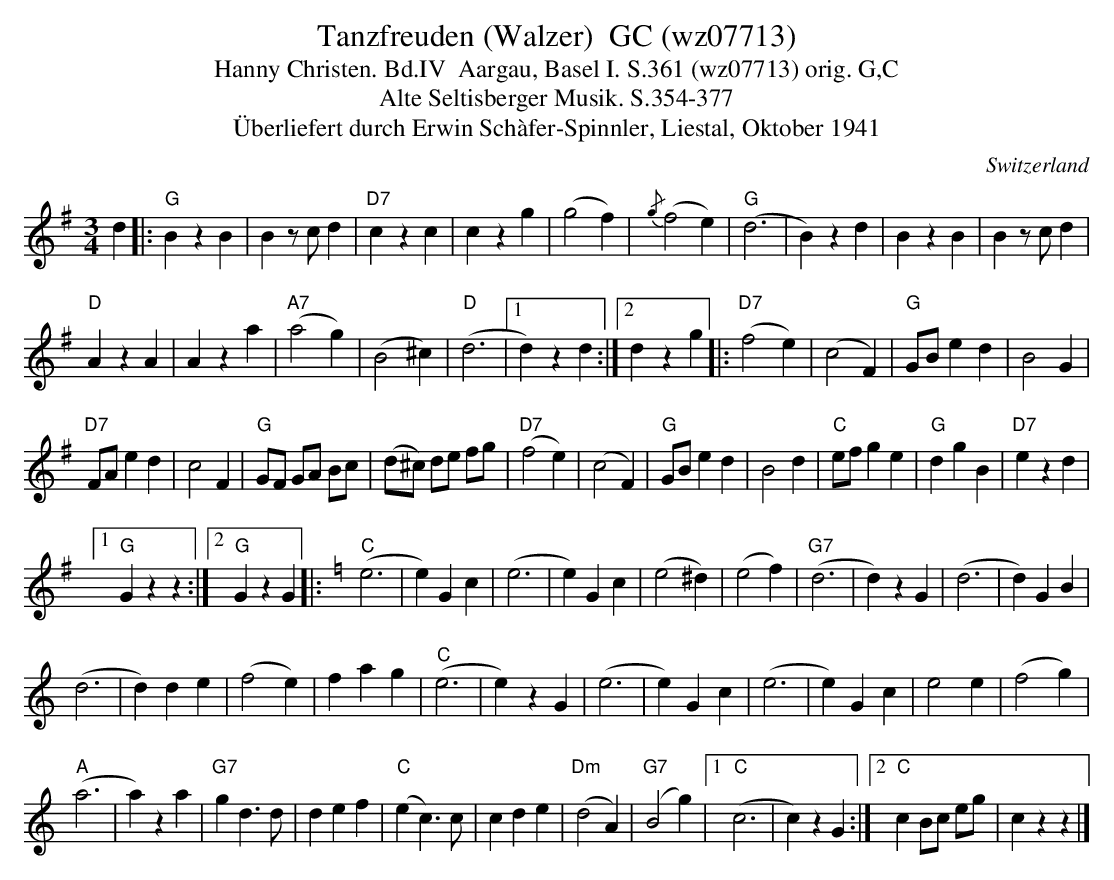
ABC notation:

X:1
T:Tanzfreuden (Walzer)  GC (wz07713)
T:Hanny Christen. Bd.IV  Aargau, Basel I. S.361 (wz07713) orig. G,C
T: Alte Seltisberger Musik. S.354-377
T:Überliefert durch Erwin Schàfer-Spinnler, Liestal, Oktober 1941
M:3/4
L:1/4
O:Switzerland
K:G major
d |: "G"BzB | Bz/c/d | "D7"czc | czg | (g2f) | {/g}(f2e) | ("G"d3 |  B)z  d | BzB | Bz/c/d |
"D"AzA | Aza | ("A7"a2g) | (B2^c) | ("D"d3 |1d)zd  :|2 dzg |: ("D7"f2e) | (c2F)  | "G"G/B/ ed | B2G |
"D7"F/A/ed | c2F | "G"G/F/ G/A/ B/c/ | (d/^c/) d/e/ f/g/ |  ("D7"f2e) | (c2F) | "G"G/B/ ed | B2d | "C"e/f/ ge | "G"dgB | "D7"ezd |1
"G"Gzz :|2 "G"GzG |: [K:C]  ("C"e3 | e)Gc | (e3 | e)Gc | (e2^d) | (e2f) | ("G7"d3 | d)zG | (d3 | d)GB |
(d3 | d)de | (f2e) | fag | ("C"e3 | e)zG | (e3 | e)Gc | (e3 | e)Gc | e2e | (f2g) |
("A"a3 | a)za | "G7"gd>d | def | ("C"ec>)c | cde | ("Dm"d2A) | ("G7"B2g) |1 ("C"c3 | c)zG :|2 "C"cB/c/ e/g/ | czz |]
